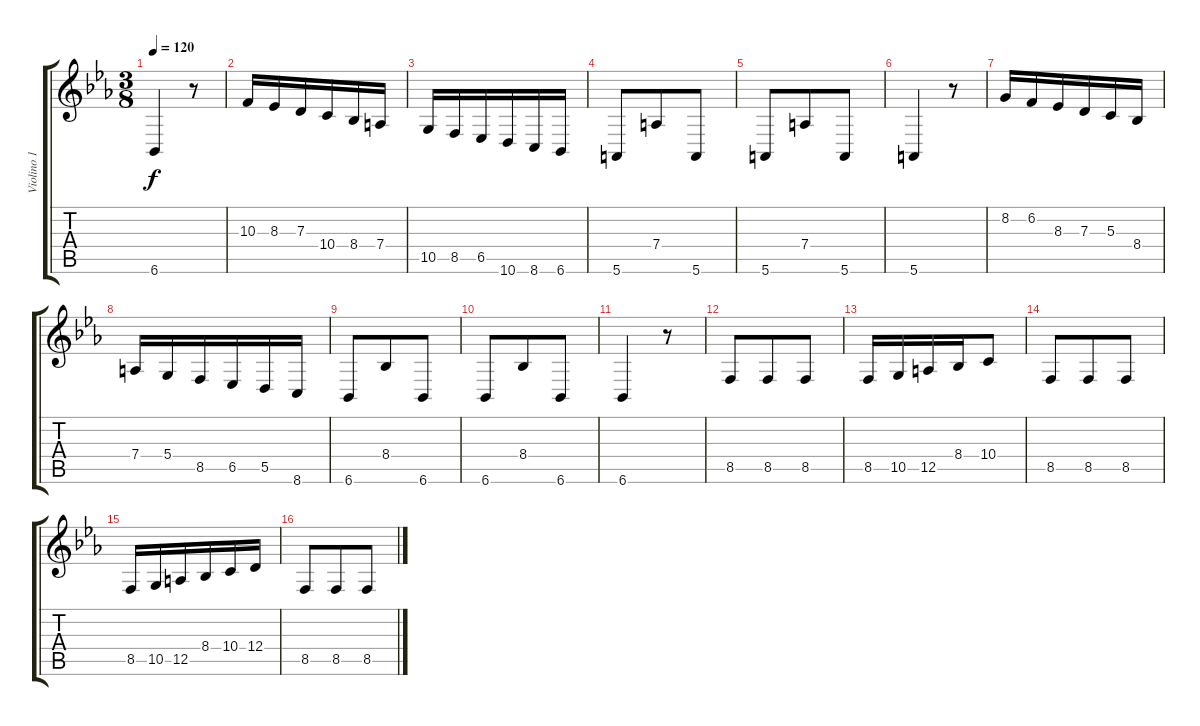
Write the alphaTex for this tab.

\track ("Violino 1" "Violino 1") {instrument violin}
\staff {score tabs}
\tuning (E4 B3 G3 D3 A2 E2) {hide}
\ts (3 8)
\tempo 120
\clef g2
\ks eb
6.6.4{dy f} r.8 |
10.3.16 8.3.16 7.3.16 10.4.16 8.4.16 7.4.16 |
10.5.16 8.5.16 6.5.16 10.6.16 8.6.16 6.6.16 |
5.6.8 7.4.8 5.6.8 |
5.6.8 7.4.8 5.6.8 |
5.6.4 r.8 |
8.2.16 6.2.16 8.3.16 7.3.16 5.3.16 8.4.16 |
7.4.16 5.4.16 8.5.16 6.5.16 5.5.16 8.6.16 |
6.6.8 8.4.8 6.6.8 |
6.6.8 8.4.8 6.6.8 |
6.6.4 r.8 |
8.5.8 8.5.8 8.5.8 |
8.5.16 10.5.16 12.5.16 8.4.16 10.4.8 |
8.5.8 8.5.8 8.5.8 |
8.5.16 10.5.16 12.5.16 8.4.16 10.4.16 12.4.16 |
8.5.8 8.5.8 8.5.8
